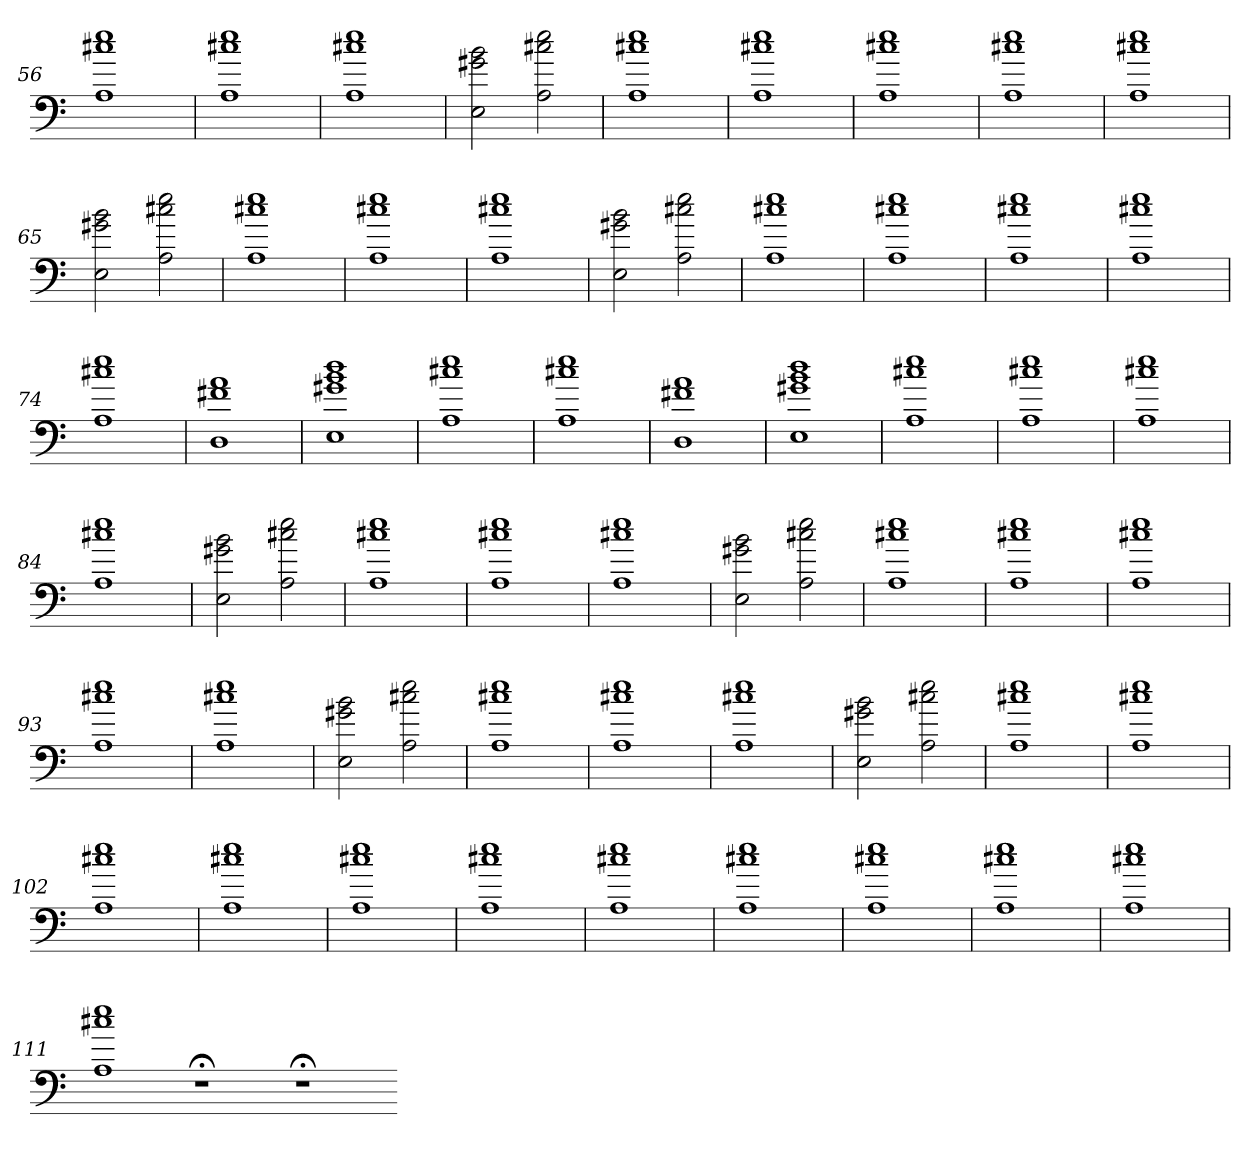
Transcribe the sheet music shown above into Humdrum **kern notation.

**kern
*part1
*staff1
=56
1A 1cc#X 1ee
=57
1A 1cc#X 1ee
=58
1A 1cc#X 1ee
=59
2E 2g#X 2b
2A 2cc#X 2ee
=60
1A 1cc#X 1ee
=61
1A 1cc#X 1ee
=62
1A 1cc#X 1ee
=63
1A 1cc#X 1ee
=64
1A 1cc#X 1ee
=65
2E 2g#X 2b
2A 2cc#X 2ee
=66
1A 1cc#X 1ee
=67
1A 1cc#X 1ee
=68
1A 1cc#X 1ee
=69
2E 2g#X 2b
2A 2cc#X 2ee
=70
1A 1cc#X 1ee
=71
1A 1cc#X 1ee
=72
1A 1cc#X 1ee
=73
1A 1cc#X 1ee
=74
1A 1cc#X 1ee
=75
1D 1f#X 1a
=76
1E 1g#X 1b 1dd
=77
1A 1cc#X 1ee
=78
1A 1cc#X 1ee
=79
1D 1f#X 1a
=80
1E 1g#X 1b 1dd
=81
1A 1cc#X 1ee
=82
1A 1cc#X 1ee
=83
1A 1cc#X 1ee
=84
1A 1cc#X 1ee
=85
2E 2g#X 2b
2A 2cc#X 2ee
=86
1A 1cc#X 1ee
=87
1A 1cc#X 1ee
=88
1A 1cc#X 1ee
=89
2E 2g#X 2b
2A 2cc#X 2ee
=90
1A 1cc#X 1ee
=91
1A 1cc#X 1ee
=92
1A 1cc#X 1ee
=93
1A 1cc#X 1ee
=94
1A 1cc#X 1ee
=95
2E 2g#X 2b
2A 2cc#X 2ee
=96
1A 1cc#X 1ee
=97
1A 1cc#X 1ee
=98
1A 1cc#X 1ee
=99
2E 2g#X 2b
2A 2cc#X 2ee
=100
1A 1cc#X 1ee
=101
1A 1cc#X 1ee
=102
1A 1cc#X 1ee
=103
1A 1cc#X 1ee
=104
1A 1cc#X 1ee
=105
1A 1cc#X 1ee
=106
1A 1cc#X 1ee
=107
1A 1cc#X 1ee
=108
1A 1cc#X 1ee
=109
1A 1cc#X 1ee
=110
1A 1cc#X 1ee
=111
1A 1cc#X 1ee
1r;<
1r;<
=-
*-
